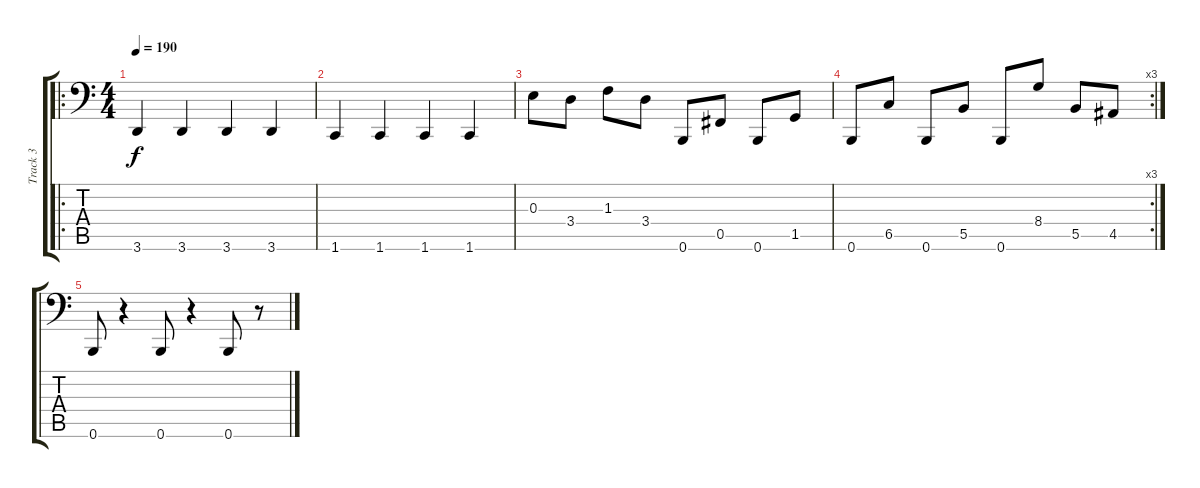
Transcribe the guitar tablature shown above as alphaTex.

\track ("Track 3" "Track 3") {instrument electricbasspick}
\staff {score tabs}
\tuning (Db3 Ab2 E2 B1 Gb1 B0) {hide}
\ro
\ts (4 4)
\tempo 190
\clef f4
\ks c
3.6.4{dy f} 3.6.4 3.6.4 3.6.4 |
1.6.4 1.6.4 1.6.4 1.6.4 |
0.3.8 3.4.8 1.3.8 3.4.8 0.6.8 0.5.8 0.6.8 1.5.8 |
\rc 3
0.6.8 6.5.8 0.6.8 5.5.8 0.6.8 8.4.8 5.5.8 4.5.8 |
0.6.8 r.4 0.6.8 r.4 0.6.8 r.8
